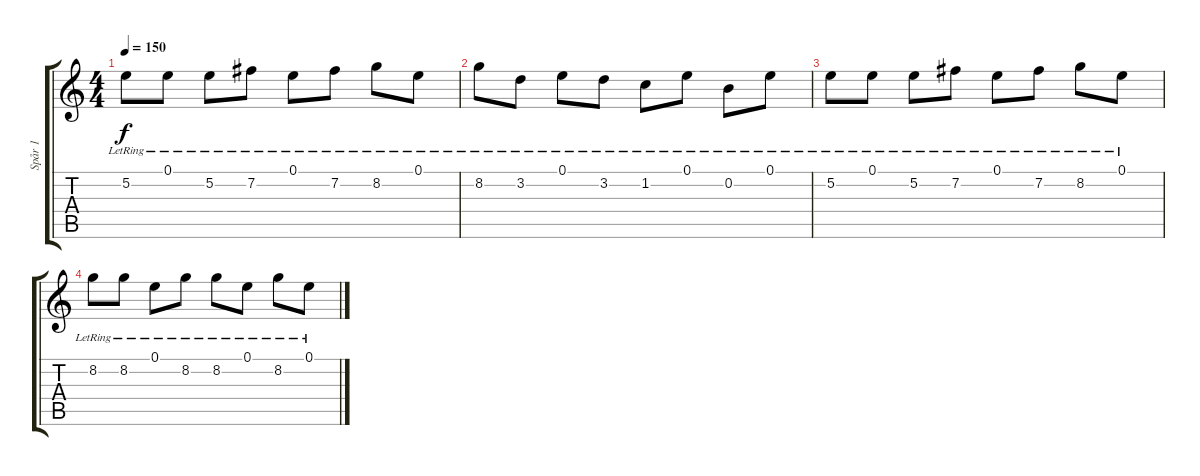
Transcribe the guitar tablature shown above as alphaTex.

\track ("Spår 1" "Spår 1") {instrument electricguitarclean}
\staff {score tabs}
\tuning (E4 B3 G3 D3 A2 D2) {hide}
\ts (4 4)
\tempo 150
\clef g2
\ks c
5.2{lr}.8{dy f} 0.1{lr}.8 5.2{lr}.8 7.2{lr}.8 0.1{lr}.8 7.2{lr}.8 8.2{lr}.8 0.1{lr}.8 |
8.2{lr}.8 3.2{lr}.8 0.1{lr}.8 3.2{lr}.8 1.2{lr}.8 0.1{lr}.8 0.2{lr}.8 0.1{lr}.8 |
5.2{lr}.8 0.1{lr}.8 5.2{lr}.8 7.2{lr}.8 0.1{lr}.8 7.2{lr}.8 8.2{lr}.8 0.1{lr}.8 |
8.2{lr}.8 8.2{lr}.8 0.1{lr}.8 8.2{lr}.8 8.2{lr}.8 0.1{lr}.8 8.2{lr}.8 0.1{lr}.8
